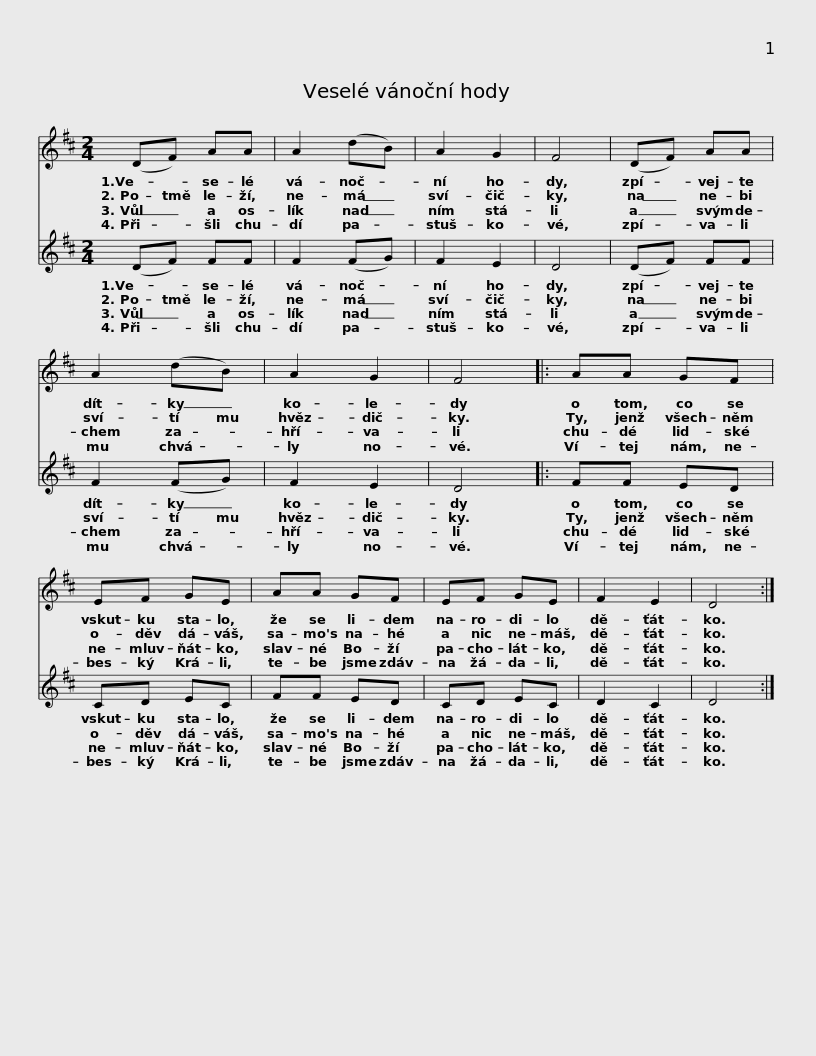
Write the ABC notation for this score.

X:1
%%score 1 2
L:1/8
M:2/4
I:linebreak $
K:D
V:1 treble
V:2 treble
V:1
 (DF) AA | A2 (dB) | A2 G2 | F4 | (DF) AA | %5
 A2 (dB) | A2 G2 | F4 |:$ AA GF | EF GE | %10
 AA GF | EF GE | F2 E2 | D4 :| %14
V:2
 (DF) FF | F2 (FG) | F2 E2 | D4 | (DF) FF | %5
 F2 (FG) | F2 E2 | D4 |:$ FF ED | CD EC | %10
 FF ED | CD EC | D2 C2 | D4 :| %14
